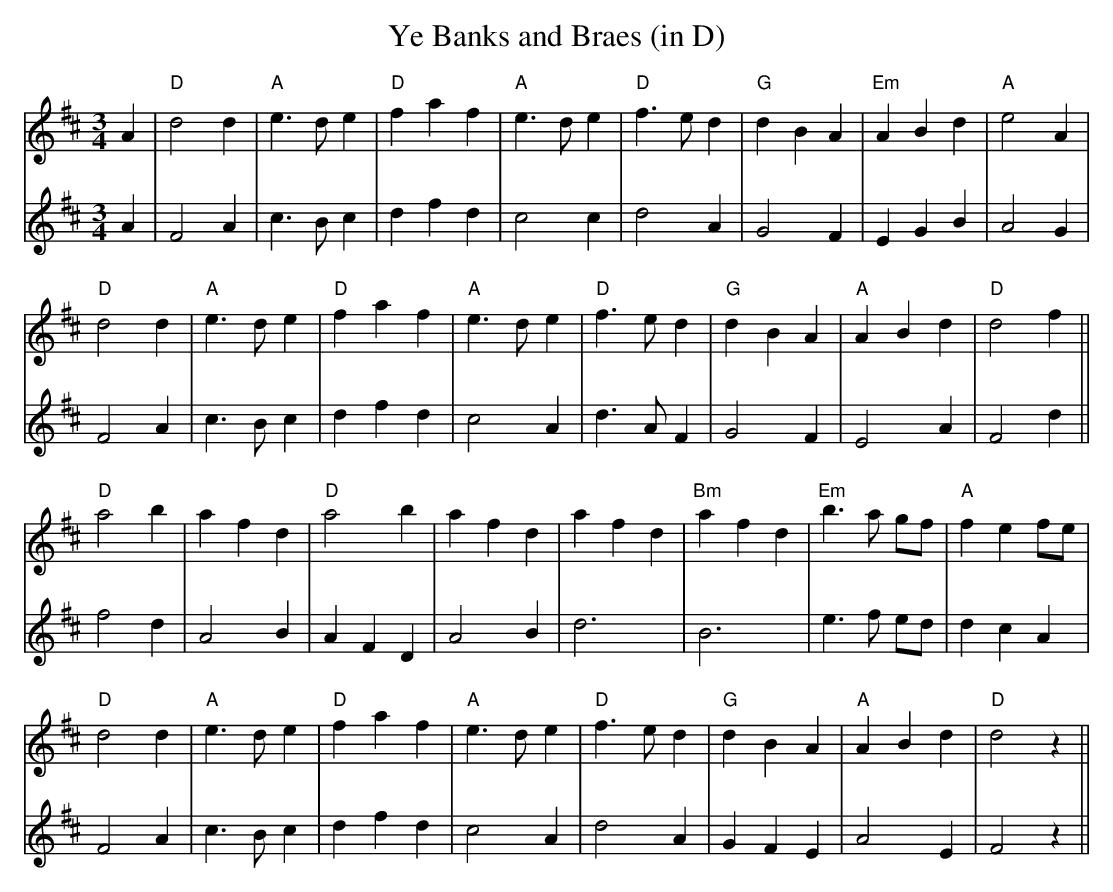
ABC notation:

X:1
T:Ye Banks and Braes (in D)
M:3/4
L:1/4
K:D
V:1
A | "D"d2d | "A"e3/2 d/2 e | "D"faf | "A" e3/2 d/2 e | "D"f3/2 e/2 d |"G"dBA | "Em"ABd | "A"e2A |
"D"d2d |"A"e3/2 d/2 e | "D"faf |"A" e3/2 d/2 e |"D"f3/2 e/2 d |"G"dBA |"A"ABd |"D"d2 f||
"D"a2 b| a f d|"D"a2 b| a f d|a f d|"Bm"a f d|"Em"b3/2 a/2 g/2f/2|"A"f e f/2e/2|
"D"d2d | "A"e3/2 d/2 e | "D"faf | "A" e3/2 d/2 e |"D"f3/2 e/2 d |"G"dBA |"A"ABd |"D"d2 z||
V:2
A | F2A| c3/2 B/2 c| dfd | c2 c|d2 A| G2 F|EGB| A2G|
F2A| c3/2 B/2 c| dfd| c2A| d3/2 A/2 F|G2 F|E2 A|F2 d||
f2 d| A2 B|AFD|A2 B| d3| B3| e3/2 f/2 e/2d/2| dcA|
F2A| c3/2 B/2 c| dfd| c2A|d2 A| GFE| A2 E| F2 z||
